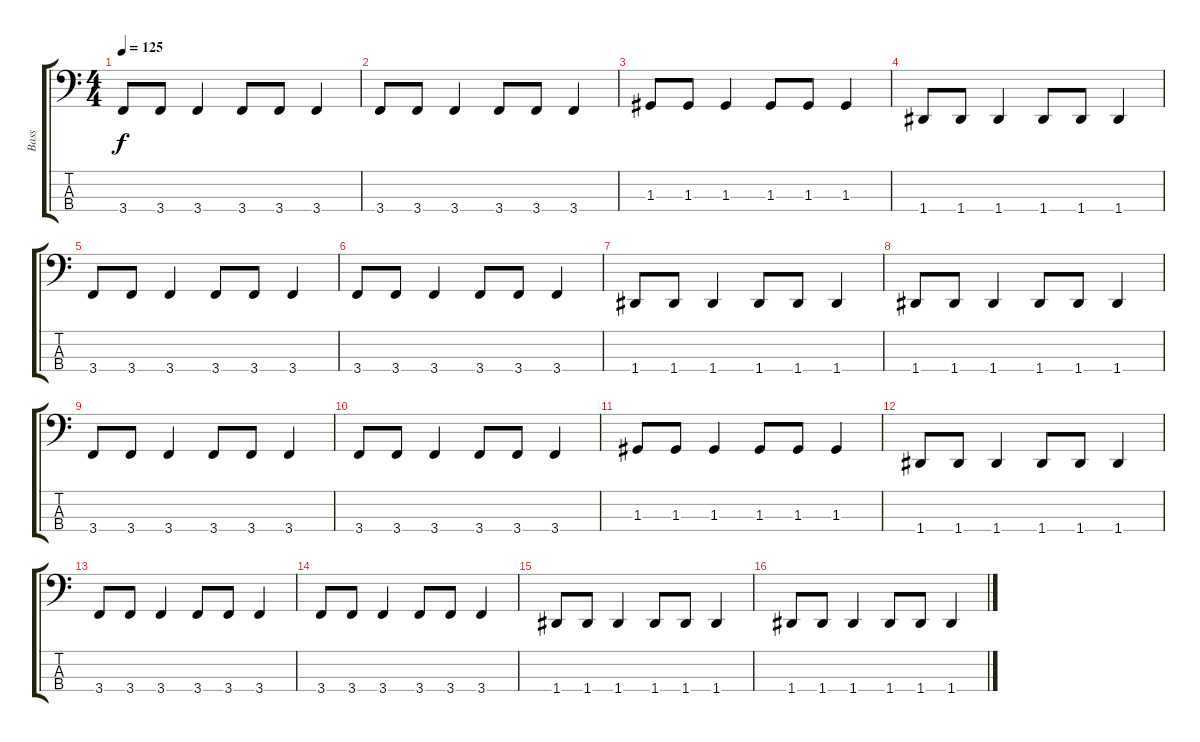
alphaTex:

\track ("Bass" "Bass") {instrument electricbassfinger}
\staff {score tabs}
\tuning (F2 C2 G1 D1) {hide}
\ts (4 4)
\tempo 125
\clef f4
\ks c
3.4.8{dy f} 3.4.8 3.4.4 3.4.8 3.4.8 3.4.4 |
3.4.8 3.4.8 3.4.4 3.4.8 3.4.8 3.4.4 |
1.3.8 1.3.8 1.3.4 1.3.8 1.3.8 1.3.4 |
1.4.8 1.4.8 1.4.4 1.4.8 1.4.8 1.4.4 |
3.4.8 3.4.8 3.4.4 3.4.8 3.4.8 3.4.4 |
3.4.8 3.4.8 3.4.4 3.4.8 3.4.8 3.4.4 |
1.4.8 1.4.8 1.4.4 1.4.8 1.4.8 1.4.4 |
1.4.8 1.4.8 1.4.4 1.4.8 1.4.8 1.4.4 |
3.4.8 3.4.8 3.4.4 3.4.8 3.4.8 3.4.4 |
3.4.8 3.4.8 3.4.4 3.4.8 3.4.8 3.4.4 |
1.3.8 1.3.8 1.3.4 1.3.8 1.3.8 1.3.4 |
1.4.8 1.4.8 1.4.4 1.4.8 1.4.8 1.4.4 |
3.4.8 3.4.8 3.4.4 3.4.8 3.4.8 3.4.4 |
3.4.8 3.4.8 3.4.4 3.4.8 3.4.8 3.4.4 |
1.4.8 1.4.8 1.4.4 1.4.8 1.4.8 1.4.4 |
1.4.8 1.4.8 1.4.4 1.4.8 1.4.8 1.4.4
